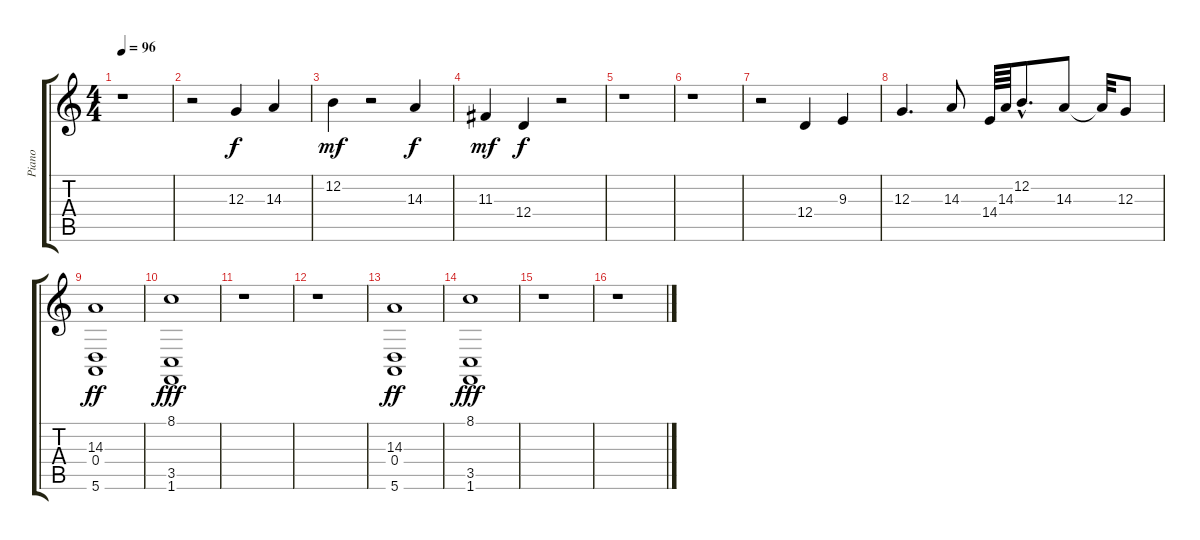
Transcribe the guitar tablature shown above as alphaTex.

\track ("Piano" "Piano") {instrument acousticgrandpiano}
\staff {score tabs}
\tuning (E4 B3 G3 D3 A2 E2) {hide}
\ts (4 4)
\tempo 96
\clef g2
\ks c
r.1{dy f instrument acousticgrandpiano} |
r.2 12.3.4 14.3.4 |
12.2.4{dy mf} r.2 14.3.4{dy f} |
11.3.4{dy mf} 12.4.4{dy f} r.2 |
r.1 |
r.1 |
r.2 12.4.4 9.3.4 |
12.3.4{d} 14.3.8 14.4.64 14.3.64 12.2{hac}.8{d} 14.3.8 14.3{t}.32 12.3.8 |
(14.3 0.4 5.6).1{dy ff} |
(8.1 3.5 1.6).1{dy fff} |
r.1 |
r.1 |
(14.3 0.4 5.6).1{dy ff} |
(8.1 3.5 1.6).1{dy fff} |
r.1 |
r.1
